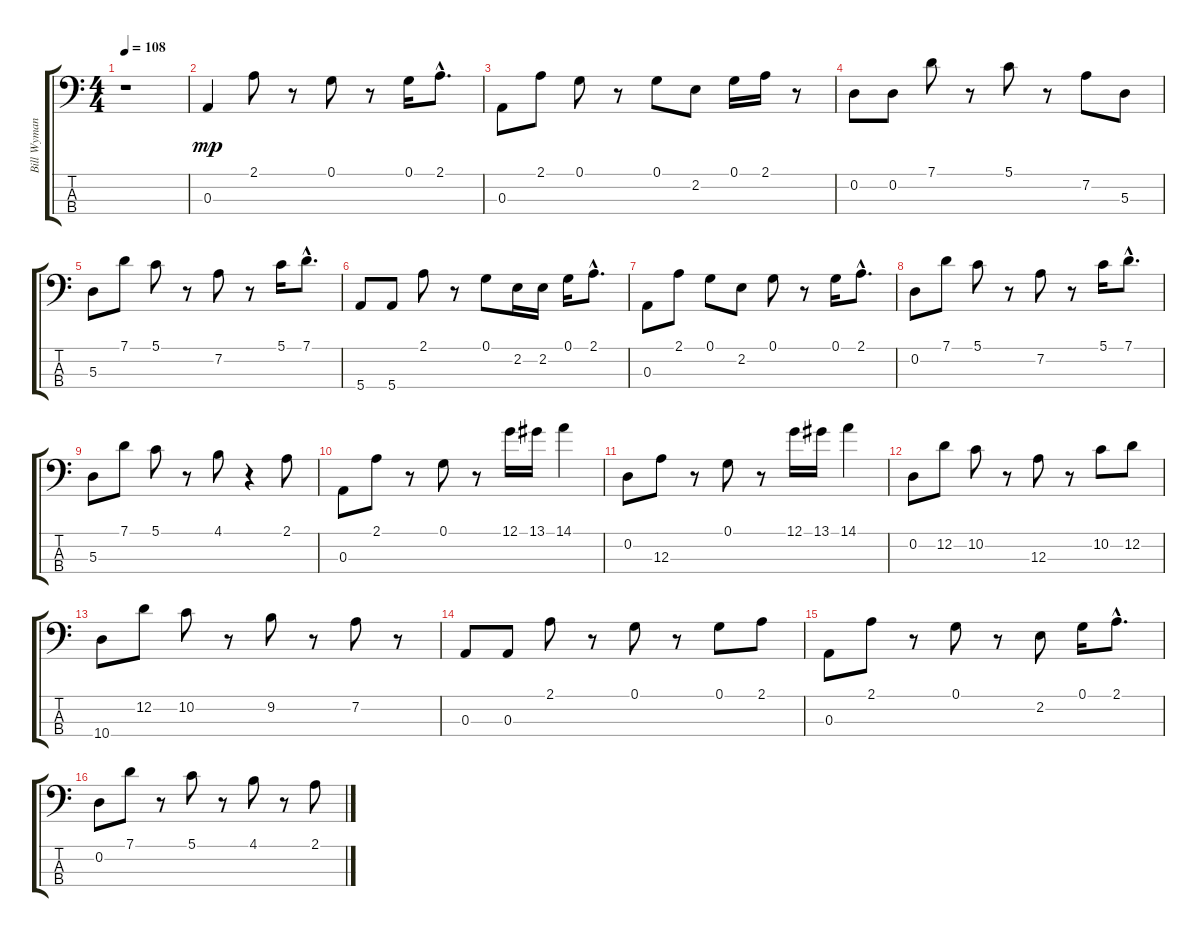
\track ("Bill Wyman" "Bill Wyman") {instrument electricbassfinger}
\staff {score tabs}
\tuning (G2 D2 A1 E1) {hide}
\ts (4 4)
\tempo 108
\clef f4
\ks c
r.1{dy mp instrument electricbassfinger} |
0.3.4 2.1.8 r.8 0.1.8 r.8 0.1.16 2.1{hac}.8{d} |
0.3.8 2.1.8 0.1.8 r.8 0.1.8 2.2.8 0.1.16 2.1.16 r.8 |
0.2.8 0.2.8 7.1.8 r.8 5.1.8 r.8 7.2.8 5.3.8 |
5.3.8 7.1.8 5.1.8 r.8 7.2.8 r.8 5.1.16 7.1{hac}.8{d} |
5.4.8 5.4.8 2.1.8 r.8 0.1.8 2.2.16 2.2.16 0.1.16 2.1{hac}.8{d} |
0.3.8 2.1.8 0.1.8 2.2.8 0.1.8 r.8 0.1.16 2.1{hac}.8{d} |
0.2.8 7.1.8 5.1.8 r.8 7.2.8 r.8 5.1.16 7.1{hac}.8{d} |
5.3.8 7.1.8 5.1.8 r.8 4.1.8 r.4 2.1.8 |
0.3.8 2.1.8 r.8 0.1.8 r.8 12.1.16 13.1.16 14.1.4 |
0.2.8 12.3.8 r.8 0.1.8 r.8 12.1.16 13.1.16 14.1.4 |
0.2.8 12.2.8 10.2.8 r.8 12.3.8 r.8 10.2.8 12.2.8 |
10.4.8 12.2.8 10.2.8 r.8 9.2.8 r.8 7.2.8 r.8 |
0.3.8 0.3.8 2.1.8 r.8 0.1.8 r.8 0.1.8 2.1.8 |
0.3.8 2.1.8 r.8 0.1.8 r.8 2.2.8 0.1.16 2.1{hac}.8{d} |
0.2.8 7.1.8 r.8 5.1.8 r.8 4.1.8 r.8 2.1.8
